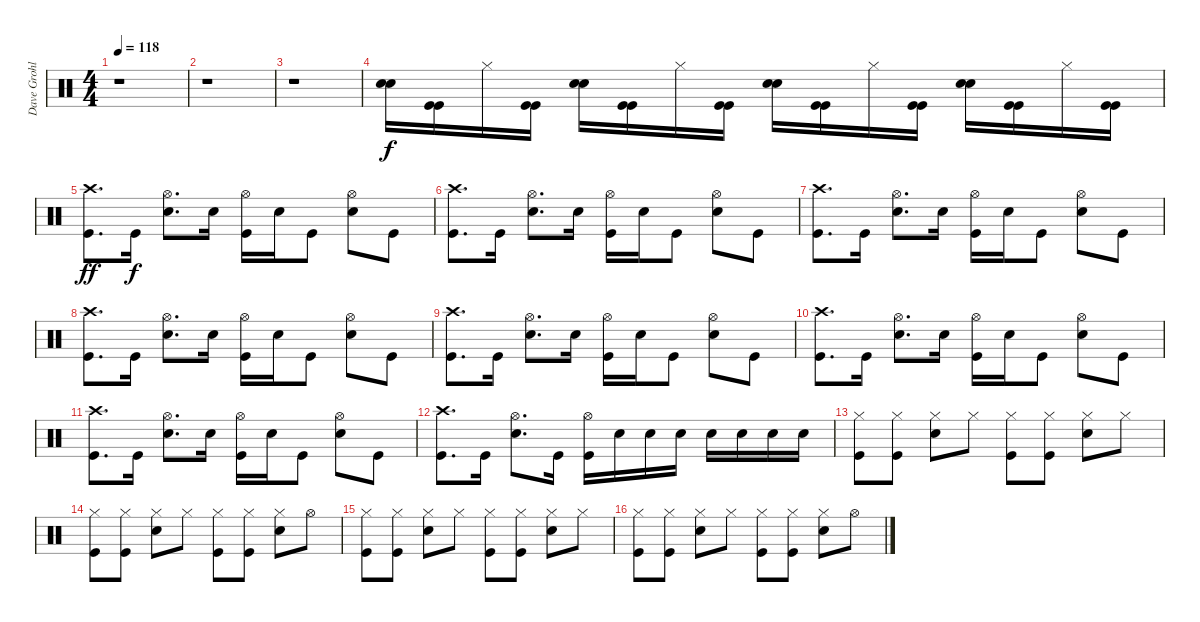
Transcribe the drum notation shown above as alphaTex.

\track ("Dave Grohl" "Dave Grohl") {instrument percussion}
\staff {score}
\articulation defaults
\ts (4 4)
\tempo 118
\clef neutral
\ks c
r.1{dy f} |
r.1 |
r.1 |
("Snare (hit) 2" "Snare (hit) 2").16 ("Kick (hit)" "Kick (hit)").16 "Hi-Hat (closed)".16 ("Kick (hit)" "Kick (hit)").16 ("Snare (hit) 2" "Snare (hit) 2").16 ("Kick (hit)" "Kick (hit)").16 "Hi-Hat (closed)".16 ("Kick (hit)" "Kick (hit)").16 ("Snare (hit) 2" "Snare (hit) 2").16 ("Kick (hit)" "Kick (hit)").16 "Hi-Hat (closed)".16 ("Kick (hit)" "Kick (hit)").16 ("Snare (hit) 2" "Snare (hit) 2").16 ("Kick (hit)" "Kick (hit)").16 "Hi-Hat (closed)".16 ("Kick (hit)" "Kick (hit)").16 |
("Crash high (hit)" "Kick (hit)").8{d dy ff} "Kick (hit)".16{dy f} ("Hi-Hat (open)" "Snare (hit) 2").8{d} "Snare (hit) 2".16 ("Hi-Hat (open)" "Kick (hit)").16 "Snare (hit) 2".16 "Kick (hit)".8 ("Hi-Hat (open)" "Snare (hit) 2").8 "Kick (hit)".8 |
("Crash high (hit)" "Kick (hit)").8{d} "Kick (hit)".16 ("Hi-Hat (open)" "Snare (hit) 2").8{d} "Snare (hit) 2".16 ("Hi-Hat (open)" "Kick (hit)").16 "Snare (hit) 2".16 "Kick (hit)".8 ("Hi-Hat (open)" "Snare (hit) 2").8 "Kick (hit)".8 |
("Crash high (hit)" "Kick (hit)").8{d} "Kick (hit)".16 ("Hi-Hat (open)" "Snare (hit) 2").8{d} "Snare (hit) 2".16 ("Hi-Hat (open)" "Kick (hit)").16 "Snare (hit) 2".16 "Kick (hit)".8 ("Hi-Hat (open)" "Snare (hit) 2").8 "Kick (hit)".8 |
("Crash high (hit)" "Kick (hit)").8{d} "Kick (hit)".16 ("Hi-Hat (open)" "Snare (hit) 2").8{d} "Snare (hit) 2".16 ("Hi-Hat (open)" "Kick (hit)").16 "Snare (hit) 2".16 "Kick (hit)".8 ("Hi-Hat (open)" "Snare (hit) 2").8 "Kick (hit)".8 |
("Crash high (hit)" "Kick (hit)").8{d} "Kick (hit)".16 ("Hi-Hat (open)" "Snare (hit) 2").8{d} "Snare (hit) 2".16 ("Hi-Hat (open)" "Kick (hit)").16 "Snare (hit) 2".16 "Kick (hit)".8 ("Hi-Hat (open)" "Snare (hit) 2").8 "Kick (hit)".8 |
("Crash high (hit)" "Kick (hit)").8{d} "Kick (hit)".16 ("Hi-Hat (open)" "Snare (hit) 2").8{d} "Snare (hit) 2".16 ("Hi-Hat (open)" "Kick (hit)").16 "Snare (hit) 2".16 "Kick (hit)".8 ("Hi-Hat (open)" "Snare (hit) 2").8 "Kick (hit)".8 |
("Crash high (hit)" "Kick (hit)").8{d} "Kick (hit)".16 ("Hi-Hat (open)" "Snare (hit) 2").8{d} "Snare (hit) 2".16 ("Hi-Hat (open)" "Kick (hit)").16 "Snare (hit) 2".16 "Kick (hit)".8 ("Hi-Hat (open)" "Snare (hit) 2").8 "Kick (hit)".8 |
("Crash high (hit)" "Kick (hit)").8{d} "Kick (hit)".16 ("Hi-Hat (open)" "Snare (hit) 2").8{d} "Kick (hit)".16 ("Hi-Hat (open)" "Kick (hit)").16 "Snare (hit) 2".16 "Snare (hit) 2".16 "Snare (hit) 2".16 "Snare (hit) 2".16 "Snare (hit) 2".16 "Snare (hit) 2".16 "Snare (hit) 2".16 |
("Hi-Hat (closed)" "Kick (hit)").8 ("Hi-Hat (closed)" "Kick (hit)").8 ("Hi-Hat (closed)" "Snare (hit) 2").8 "Hi-Hat (closed)".8 ("Hi-Hat (closed)" "Kick (hit)").8 ("Hi-Hat (closed)" "Kick (hit)").8 ("Hi-Hat (closed)" "Snare (hit) 2").8 "Hi-Hat (closed)".8 |
("Hi-Hat (closed)" "Kick (hit)").8 ("Hi-Hat (closed)" "Kick (hit)").8 ("Hi-Hat (closed)" "Snare (hit) 2").8 "Hi-Hat (closed)".8 ("Hi-Hat (closed)" "Kick (hit)").8 ("Hi-Hat (closed)" "Kick (hit)").8 ("Hi-Hat (closed)" "Snare (hit) 2").8 "Hi-Hat (open)".8 |
("Hi-Hat (closed)" "Kick (hit)").8 ("Hi-Hat (closed)" "Kick (hit)").8 ("Hi-Hat (closed)" "Snare (hit) 2").8 "Hi-Hat (closed)".8 ("Hi-Hat (closed)" "Kick (hit)").8 ("Hi-Hat (closed)" "Kick (hit)").8 ("Hi-Hat (closed)" "Snare (hit) 2").8 "Hi-Hat (closed)".8 |
("Hi-Hat (closed)" "Kick (hit)").8 ("Hi-Hat (closed)" "Kick (hit)").8 ("Hi-Hat (closed)" "Snare (hit) 2").8 "Hi-Hat (closed)".8 ("Hi-Hat (closed)" "Kick (hit)").8 ("Hi-Hat (closed)" "Kick (hit)").8 ("Hi-Hat (closed)" "Snare (hit) 2").8 "Hi-Hat (open)".8
